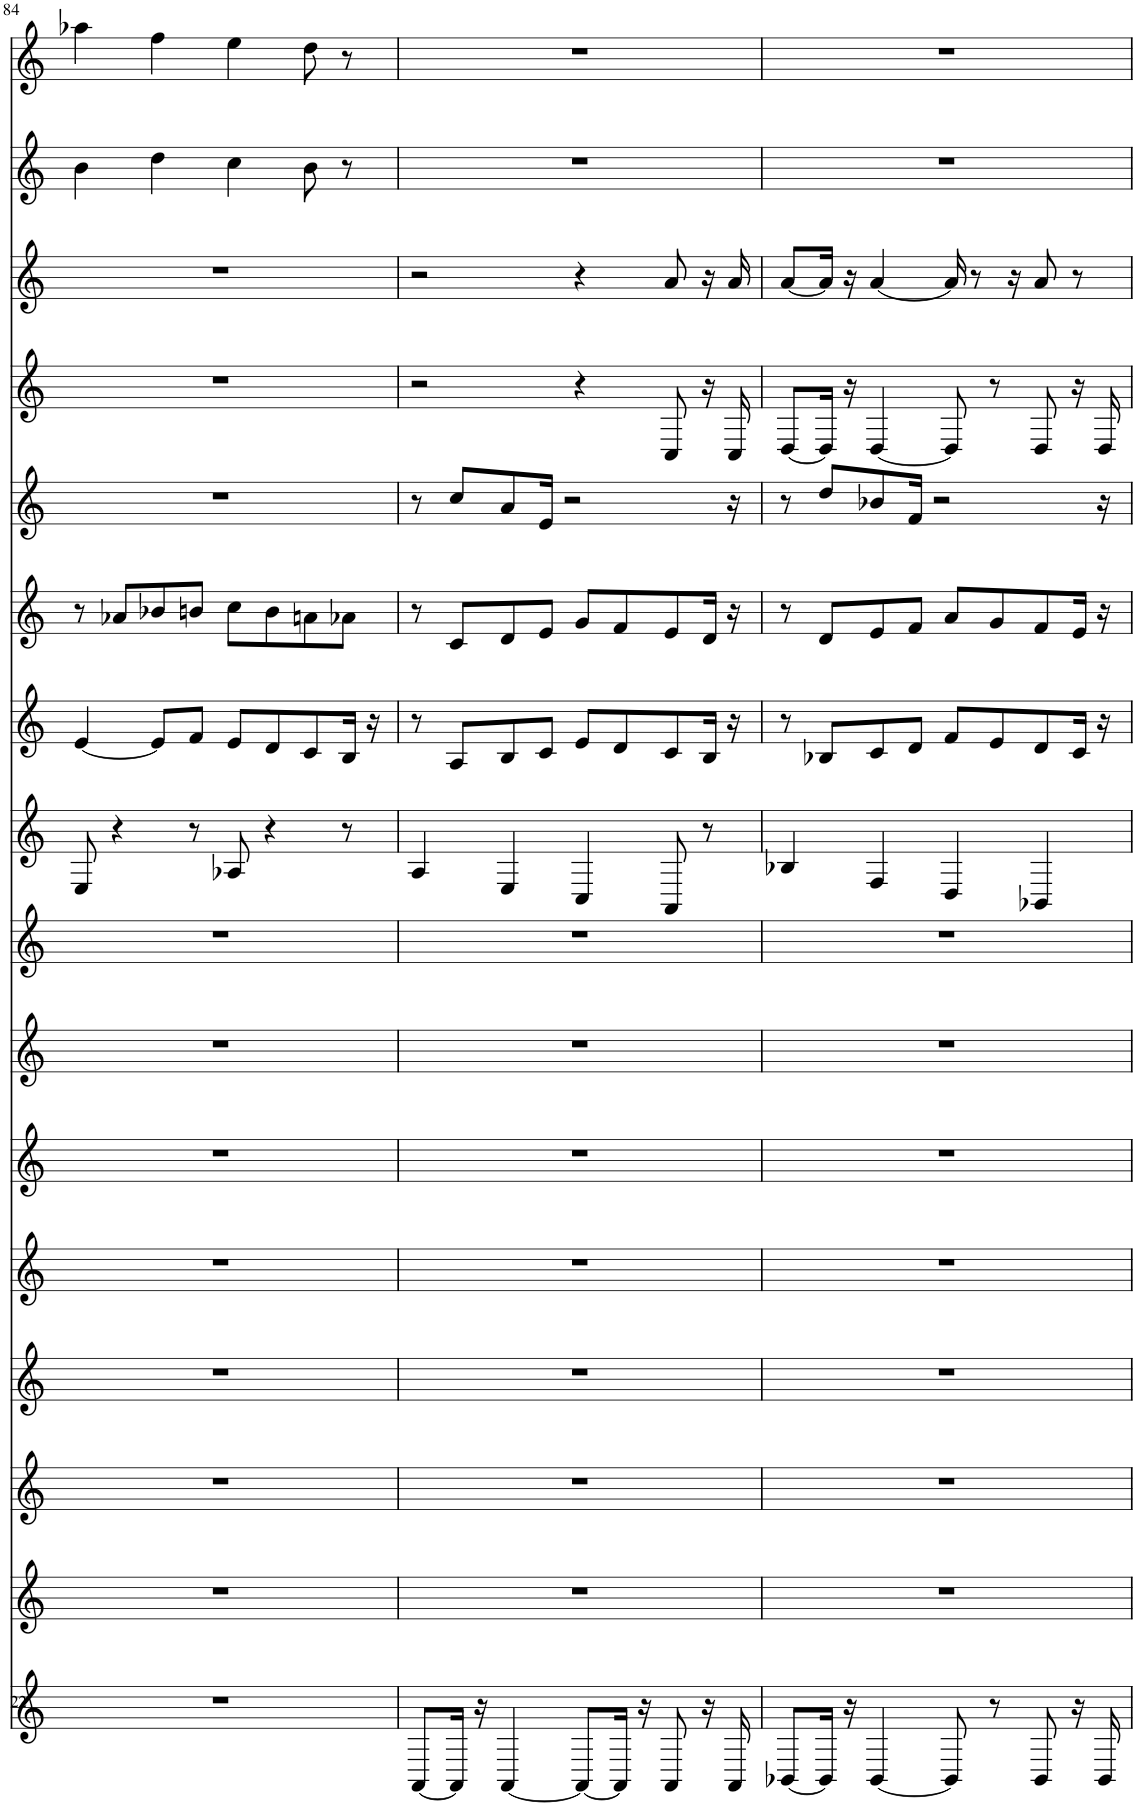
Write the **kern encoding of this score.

**kern	**kern	**kern	**kern	**kern	**kern	**kern	**kern	**kern	**kern	**kern	**kern	**kern	**kern	**kern	**kern
*part16	*part15	*part14	*part13	*part12	*part11	*part10	*part9	*part8	*part7	*part6	*part5	*part4	*part3	*part2	*part1
*staff16	*staff15	*staff14	*staff13	*staff12	*staff11	*staff10	*staff9	*staff8	*staff7	*staff6	*staff5	*staff4	*staff3	*staff2	*staff1
*I"posaune	*I"horn 2	*I"horn 1	*I"fluegel	*I"fagott	*I"clarin	*I"oboe	*I"floete	*I"baesser	*I"chelli	*I"bratschen	*I"geigen	*I"bass	*I"tenor	*I"alt	*I"sopran
*	*	*	*	*	*	*	*	*	*	*	*	*I'B	*I'T	*I'A	*I'S
!!LO:PB:g=z
*clefG2	*clefG2	*clefG2	*clefG2	*clefG2	*clefG2	*clefG2	*clefG2	*clefG2	*clefG2	*clefG2	*clefG2	*clefG2	*clefG2	*clefG2	*clefG2
*	*	*	*Trd7c12	*	*	*	*	*	*	*Trd12c21	*Trd8c14	*	*	*	*
*k[]	*k[]	*k[]	*k[]	*k[]	*k[]	*k[]	*k[]	*k[]	*k[]	*k[]	*k[]	*k[]	*k[]	*k[]	*k[]
*M4/4	*M4/4	*M4/4	*M4/4	*M4/4	*M4/4	*M4/4	*M4/4	*M4/4	*M4/4	*M4/4	*M4/4	*M4/4	*M4/4	*M4/4	*M4/4
=84	=84	=84	=84	=84	=84	=84	=84	=84	=84	=84	=84	=84	=84	=84	=84
1r	1r	1r	1r	1r	1r	1r	1r	8E/	[4e/	8r	1r	1r	1r	4b\	4aa-X\
.	.	.	.	.	.	.	.	4r	.	8a-X/L	.	.	.	.	.
.	.	.	.	.	.	.	.	.	8e/L]	8b-X/	.	.	.	4dd\	4ff\
.	.	.	.	.	.	.	.	8r	8f/J	8bn/J	.	.	.	.	.
.	.	.	.	.	.	.	.	8A-X/	8e/L	8cc\L	.	.	.	4cc\	4ee\
.	.	.	.	.	.	.	.	4r	8d/	8b\	.	.	.	.	.
.	.	.	.	.	.	.	.	.	8c/	8an\	.	.	.	8b\	8dd\
.	.	.	.	.	.	.	.	8r	16B/Jk	8a-X\J	.	.	.	8r	8r
.	.	.	.	.	.	.	.	.	16r	.	.	.	.	.	.
=85	=85	=85	=85	=85	=85	=85	=85	=85	=85	=85	=85	=85	=85	=85	=85
[8AA/L	1r	1r	1r	1r	1r	1r	1r	4A/	8r	8r	8r	2r	2r	1r	1r
16AA/Jk]	.	.	.	.	.	.	.	.	8A/L	8c/L	8cc/L	.	.	.	.
16r	.	.	.	.	.	.	.	.	.	.	.	.	.	.	.
[4AA/	.	.	.	.	.	.	.	4E/	8B/	8d/	8a/	.	.	.	.
.	.	.	.	.	.	.	.	.	8c/J	8e/J	16e/Jk	.	.	.	.
.	.	.	.	.	.	.	.	.	.	.	2r	.	.	.	.
8AA/L_	.	.	.	.	.	.	.	4C/	8e/L	8g/L	.	4r	4r	.	.
16AA/Jk]	.	.	.	.	.	.	.	.	8d/	8f/	.	.	.	.	.
16r	.	.	.	.	.	.	.	.	.	.	.	.	.	.	.
8AA/	.	.	.	.	.	.	.	8AA/	8c/	8e/	.	8C/	8a/	.	.
16r	.	.	.	.	.	.	.	8r	16B/Jk	16d/Jk	.	16r	16r	.	.
16AA/	.	.	.	.	.	.	.	.	16r	16r	16r	16C/	16a/	.	.
=86	=86	=86	=86	=86	=86	=86	=86	=86	=86	=86	=86	=86	=86	=86	=86
[8BB-X/L	1r	1r	1r	1r	1r	1r	1r	4B-X/	8r	8r	8r	[8D/L	[8a/L	1r	1r
16BB-/Jk]	.	.	.	.	.	.	.	.	8B-X/L	8d/L	8dd/L	16D/Jk]	16a/Jk]	.	.
16r	.	.	.	.	.	.	.	.	.	.	.	16r	16r	.	.
[4BB-/	.	.	.	.	.	.	.	4F/	8c/	8e/	8b-X/	[4D/	[4a/	.	.
.	.	.	.	.	.	.	.	.	8d/J	8f/J	16f/Jk	.	.	.	.
.	.	.	.	.	.	.	.	.	.	.	2r	.	.	.	.
8BB-/]	.	.	.	.	.	.	.	4D/	8f/L	8a/L	.	8D/]	16a/]	.	.
.	.	.	.	.	.	.	.	.	.	.	.	.	8r	.	.
8r	.	.	.	.	.	.	.	.	8e/	8g/	.	8r	.	.	.
.	.	.	.	.	.	.	.	.	.	.	.	.	16r	.	.
8BB-/	.	.	.	.	.	.	.	4BB-X/	8d/	8f/	.	8D/	8a/	.	.
16r	.	.	.	.	.	.	.	.	16c/Jk	16e/Jk	.	16r	8r	.	.
16BB-/	.	.	.	.	.	.	.	.	16r	16r	16r	16D/	.	.	.
=	=	=	=	=	=	=	=	=	=	=	=	=	=	=	=
*-	*-	*-	*-	*-	*-	*-	*-	*-	*-	*-	*-	*-	*-	*-	*-
